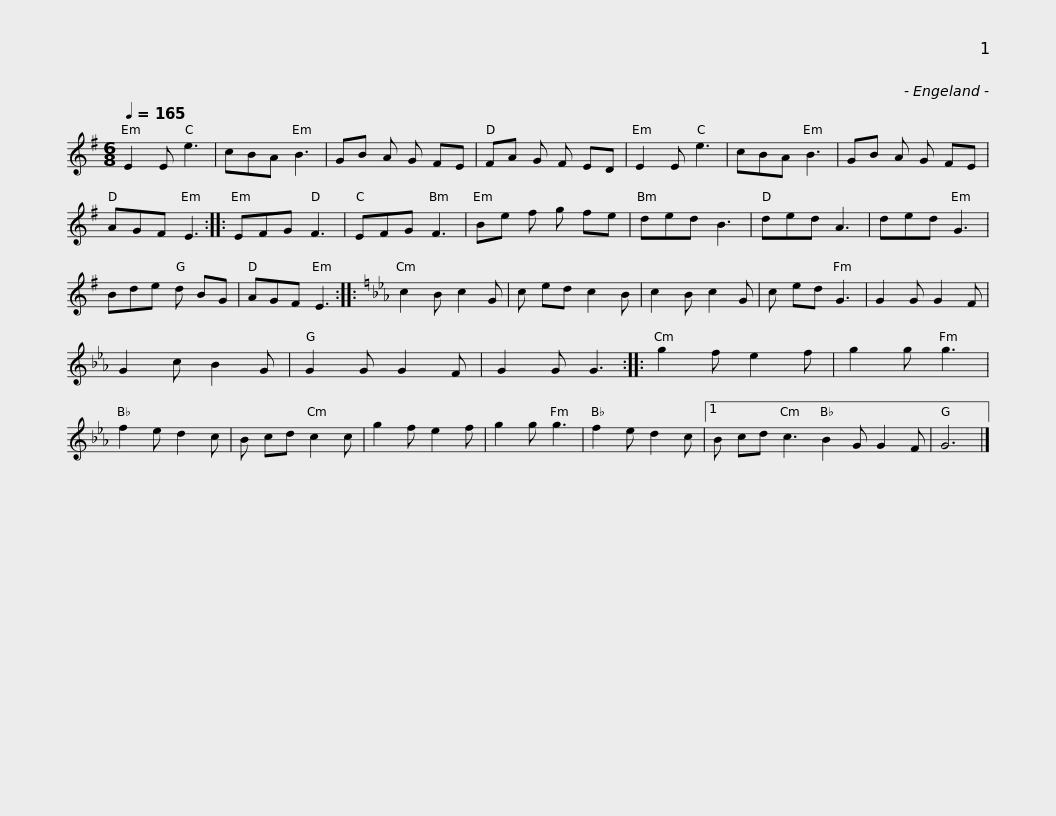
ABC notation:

X:1
L:1/8
Q:1/4=165
M:6/8
I:linebreak $
K:G
V:1 treble
V:1
 E2 E e3 | cBA B3 | GB A G FE | FA G F ED | E2 E e3 | %5
 cBA B3 | GB A G FE | AGF E3 ::$ EFG F3 | EFG F3 | %10
 Be f g fe | ded B3 | ded A3 | ded G3 | Bde d BG | %15
 AGF E3 ::$[K:Eb] c2 B c2 G | c ed c2 B | c2 B c2 G | c ed G3 | %20
 G2 G G2 F | G2 c B2 G | G2 G G2 F | G2 G G3 ::$ g2 f e2 f | %25
 g2 g g3 | f2 e d2 c | B cd c2 c | g2 f e2 f | g2 g g3 | %30
 f2 e d2 c |1 B cd c3 B2 G G2 F | G6 |] %33
